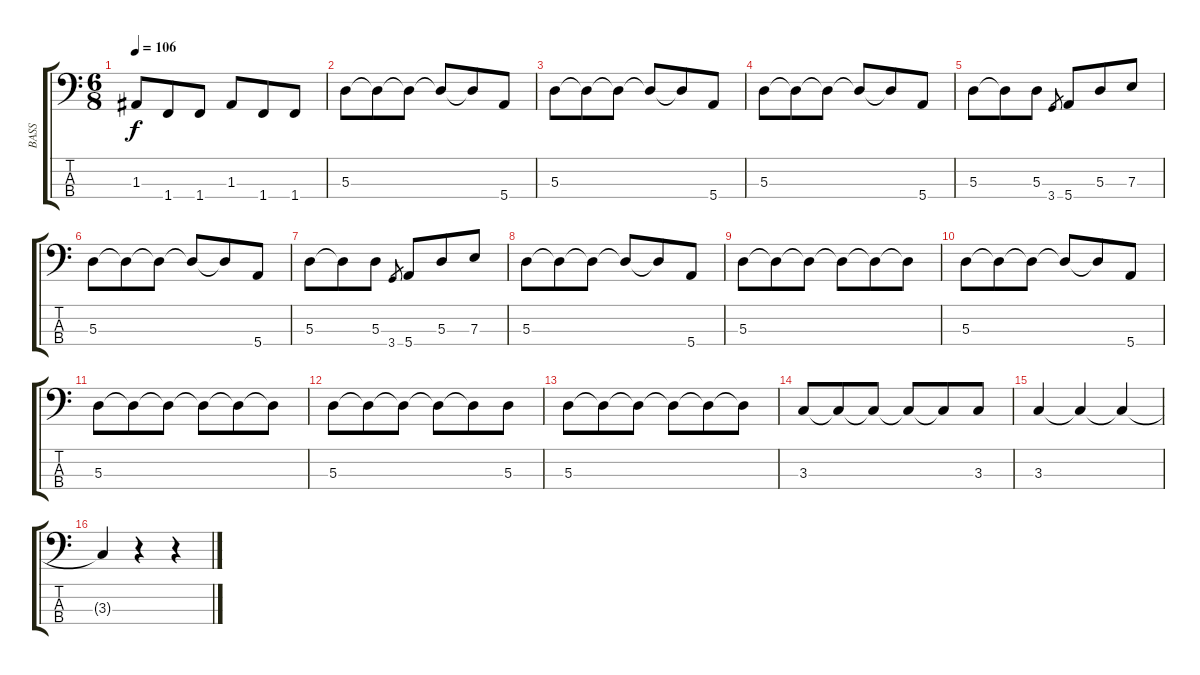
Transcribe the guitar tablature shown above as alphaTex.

\track ("BASS" "BASS") {instrument fretlessbass}
\staff {score tabs}
\tuning (G2 D2 A1 E1) {hide}
\ts (6 8)
\tempo 106
\clef f4
\ks c
1.3.8{dy f} 1.4.8 1.4.8 1.3.8 1.4.8 1.4.8 |
5.3.8 5.3{t}.8 5.3{t}.8 5.3{t}.8 5.3{t}.8 5.4.8 |
5.3.8 5.3{t}.8 5.3{t}.8 5.3{t}.8 5.3{t}.8 5.4.8 |
5.3.8 5.3{t}.8 5.3{t}.8 5.3{t}.8 5.3{t}.8 5.4.8 |
5.3.8 5.3{t}.8 5.3.8 3.4.8{gr} 5.4.8 5.3.8 7.3.8 |
5.3.8 5.3{t}.8 5.3{t}.8 5.3{t}.8 5.3{t}.8 5.4.8 |
5.3.8 5.3{t}.8 5.3.8 3.4.8{gr} 5.4.8 5.3.8 7.3.8 |
5.3.8 5.3{t}.8 5.3{t}.8 5.3{t}.8 5.3{t}.8 5.4.8 |
5.3.8 5.3{t}.8 5.3{t}.8 5.3{t}.8 5.3{t}.8 5.3{t}.8 |
5.3.8 5.3{t}.8 5.3{t}.8 5.3{t}.8 5.3{t}.8 5.4.8 |
5.3.8 5.3{t}.8 5.3{t}.8 5.3{t}.8 5.3{t}.8 5.3{t}.8 |
5.3.8 5.3{t}.8 5.3{t}.8 5.3{t}.8 5.3{t}.8 5.3.8 |
5.3.8 5.3{t}.8 5.3{t}.8 5.3{t}.8 5.3{t}.8 5.3{t}.8 |
3.3.8 3.3{t}.8 3.3{t}.8 3.3{t}.8 3.3{t}.8 3.3.8 |
3.3.4 3.3{t}.4 3.3{t}.4 |
3.3{t}.4 r.4 r.4
